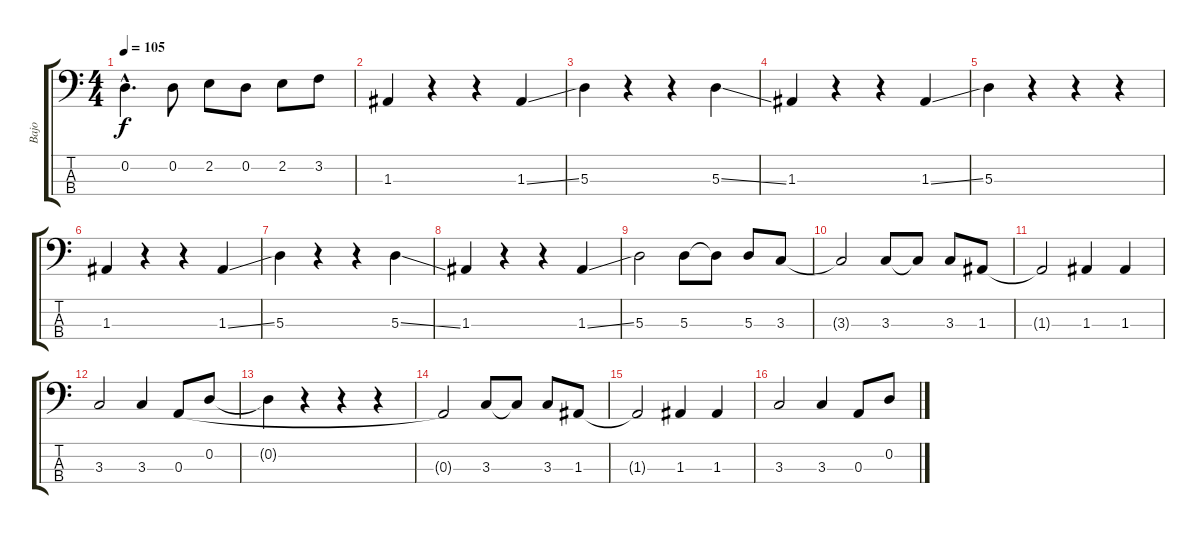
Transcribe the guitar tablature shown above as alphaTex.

\track ("Bajo" "Bajo") {instrument electricbassfinger}
\staff {score tabs}
\tuning (G2 D2 A1 E1) {hide}
\ts (4 4)
\tempo 105
\clef f4
\ks c
0.2{hac t}.4{d dy f} 0.2.8 2.2.8 0.2.8 2.2.8 3.2.8 |
1.3.4 r.4 r.4 1.3{ss}.4 |
5.3.4 r.4 r.4 5.3{ss}.4 |
1.3.4 r.4 r.4 1.3{ss}.4 |
5.3.4 r.4 r.4 r.4 |
1.3.4 r.4 r.4 1.3{ss}.4 |
5.3.4 r.4 r.4 5.3{ss}.4 |
1.3.4 r.4 r.4 1.3{ss}.4 |
5.3.2 5.3.8 5.3{t}.8 5.3.8 3.3.8 |
3.3{t}.2 3.3.8 3.3{t}.8 3.3.8 1.3.8 |
1.3{t}.2 1.3.4 1.3.4 |
3.3.2 3.3.4 0.3.8 0.2.8 |
0.2{t}.4 r.4 r.4 r.4 |
0.3{t}.2 3.3.8 3.3{t}.8 3.3.8 1.3.8 |
1.3{t}.2 1.3.4 1.3.4 |
3.3.2 3.3.4 0.3.8 0.2.8
